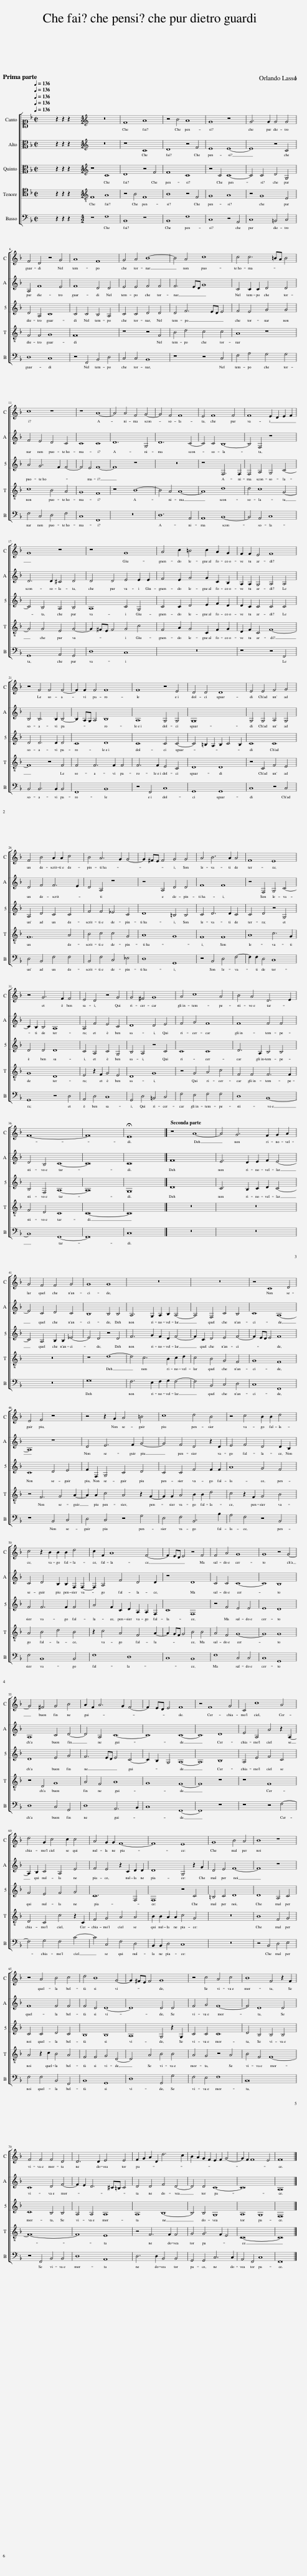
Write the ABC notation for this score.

X:1
%%score [ 1 [ 2 3 ] 4 5 ]
L:1/8
Q:1/4=136
M:2/2
I:linebreak $
K:F
V:1 alto1
V:2 alto
V:3 alto
V:4 tenor
V:5 bass
V:1
 x8 | z2 z2 z2 x2 |[M:4/2][K:treble] z16 | F8 A8 | z4 B4 A8 | %5
 G8 z8 | G6 G2 G4 G4 |$ F4 D4 z4 G4 | A8 F8 | G4 A4 B8- | %10
 B4 A4 c8 | c4 c6 =BA B4 |$ c8 z8 | z8 A8- | A4 A4 F4 G4- | %15
 G4 F4 F8 | E4 F8 F4 | F8 E2 D2 E2 F2 |$ G8 z8 | z8 G8 | %20
 A4 c2 =B4 c2 A2 G2 | F2 F2 E4 F8 |$ z4 F4 F4 F4- | F2 F2 F4 F8 | F8 z4 E4 | %25
 D4 D4 D8 | E4 E4 F4 G4 |$ F4 B4 A2 A2 c4 | B4 A6 G2 G4- | G2 ^FE F4 G4 G4 | %30
 A4 B6 A2 A4 | F8 E8 |$ z4 G6 F2 F4 | E4 D4 z4 G4 | G4 ^F4 G8 | %35
 A4 c8 A4 | B4 A4 D6 E2 |$ F16- | F16 | !fermata!E16 |] %40
 z8 A8- | A4 G6 F2 G2 A2 |$ G4 F4 F4 G4 | G8 G8 | z16 | %45
 z16 | z4 C8 D4 |$ E4 F4 z8 | z4 z2 G2 A4 =B4 | c8 d4 B4 | %50
 z4 c4 B2 B2 d4 |$ c4 z2 B2 B2 B2 d4 | c2 F2 A8 F4- | F2 ED E4 z4 F4 | F4 A4 G8 | %55
 G8 z4 G4- |$ G4 ^F4 G4 B4 | A2 F2 A6 G2 F4- | F2 ED E4 F8 | z4 F8 G4 | %60
 C4 c8 A4 |$ d4 G2 c4 c2 c4 | A4 G2 G2 F8- | F8 E8 | G8 B4 A4 | %65
 B8 z8 |$ z4 A4 B4 c4 | d4 B8 G4- | G2 ^FE F4 G8 | z4 c4 A4 c4 | %70
 B8 F4 z2 F2 |$ F4 F4 F4 D4 | D6 D2 E4 E4 | F2 G2 A2 D2 d6 c2 | B2 A2 G2 F2 E2 F2 G4- | %75
 G2 F2 F8 E4 | F16 |] %77
V:2
 x8 | z2 z2 z2 x2 |[M:4/2][K:treble] z16 | z8 C8 | D8 z4 F4 | %5
 E8 E8- | E8 z4 C4 |$ A,4 F8 E4 | F8 D4 D4 | E4 E4 F4 F4 | %10
 F6 ED G8 | C4 C2 C2 D4 D4 |$ F4 E4 D4 C4 | C8 C8 | D12 G,4 | %15
 D12 C4- | C4 C4 B,8- | B,4 F,4 z8 |$ D6 D2 ^C4 D4 | D4 D4 E4 E2 E2 | %20
 F4 E2 G4 G2 C2 B,2 | A,2 A,2 G,4 A,4 A,4 |$ B,4 B,6 B,2 B,4- | B,2 A,G, A,4 B,8 | A,8 G,4 G,4 | %25
 G,16 | G,4 G,4 A,4 G,4 |$ D4 F4 F6 E2 | D4 A,4 z8 | z4 A,4 D4 D4 | %30
 F8 F8 | z4 F,4 G,4 C4- |$ C2 B,2 B,4 A,8 | A,4 F4 E4 C4 | D8 D4 E4 | %35
 F4 G4 F8 | F8 F4 F4 |$ D4 B,4 C8- | C16 | C16 |] %40
 F16 | E6 D2 E2 F2 E4- |$ E4 C4 D4 C4 | B,8 B,4 B,4 | A,6 G,2 A,2 B,2 A,4- | %45
 A,4 F,4 C4 B,4 | C8 A,8- |$ A,8 z8 | D4 E6 F2 G4- | G4 F4 D4 z2 D2 | %50
 E4 F4 D4 D2 B,2 |$ C4 D4 B,2 B,2 F,2 F,2- | F,2 A,4 F4 D4 D2 | z8 D8 | C4 C4 C8- | %55
 C8 B,8 |$ A,8 C4 D4- | D4 A,4 C8- | C8 C8- | C8 D8 | %60
 E4 A,4 A4 z2 A,2- |$ A,2 B,2 C4 A,4 E4 | F4 E4 z2 C2 D2 D2 | D8 G,4 z2 G2 | D4 E4 F8- | %65
 F8 z8 |$ F8 F4 F4 | F4 D4 D8- | D8 D4 D4 | F4 G4 F8- | %70
 F4 D8 D4 |$ C8 D4 F4- | F2 E2 D6 ^C=B, C4 | D4 D4 F4 D4- | D4 D4 C8- | %75
 C16 | A,16 |] %77
V:3
 x8 | z2 z2 z2 x2 |[M:4/2][K:treble] z8 C8 | D8 z4 F4 | F8 C8 | %5
 z4 C4 C8- | C4 C4 D4 G,4 |$ D4 A,4 C8 | C4 C4 B,4 A,4 | C4 C4 D4 D4 | %10
 D4 F6 ED E4 | F4 E4 G4 G4 |$ A4 G6 F2 F4- | F4 E4 F8- | F8 z8 | %15
 z16 | z8 F,6 F,2 | F,4 A,4 G,4 C4- |$ C4 B,4 A,4 B,4 | A,8 C4 G,4 | %20
 C4 C2 D4 E2 F2 D2 | D2 C2 C4 C4 C4 |$ D4 D6 D2 D4 | C8 D8 | C8 C4 C4- | %25
 C4 =B,2 A,2 B,2 C4 B,2 | C8 C8 |$ A,4 D4 C4 C4 | F4 F4 _E4 C4 | D8 =B,4 B,4 | %30
 C4 D6 D2 C4 | C4 D4 z4 G,4 |$ D4 D4 D8 | C4 A,4 C4 G,4 | B,4 A,4 z4 C4 | %35
 C8 C8 | D6 A,2 B,4 B,4 |$ B,4 F,4 A,8- | A,16 | G,16 |] %40
 D16 | C6 B,2 C2 D2 C4- |$ C4 A,4 B,2 B,2 _E4- | E4 D4 z4 D4 | F6 G2 F2 D2 F4- | %45
 F2 C2 D4 E4 F4- | F2 ED E4 F8 |$ C8 D4 E4 | F2 F,2 G,4 C4 D4 | C4 C4 F4 F2 F2 | %50
 A8 G4 F4 |$ F4 F6 F2 F4 | A4 F2 C2 D2 A,2 A,2 F,2 | C8 F,8 | z4 F4 E4 E4 | %55
 E8 D8 |$ D8 E4 G4 | F6 ED E4 C4- | C2 B,2 G,4 A,8- | A,8 B,8 | %60
 A,4 E4 F4 C4 |$ F4 E4 F4 G4 | C12 F,4 | F,8 z4 C4 | =B,4 C4 D8 | %65
 D8 A,4 C4 |$ C4 C4 D4 C4 | B,8 B,8 | A,8 G,4 z2 G,2 | C4 C4 C8 | %70
 D4 B,4 B,4 B,4 |$ C8 B,4 B,4 | A,4 A,4 A,8 | A,8 B,8- | B,4 B,4 G,8 | %75
 A,8 G,8 | F,16 |] %77
V:4
 x8 | z2 z2 z2 x2 |[M:4/2][K:treble-8] F8 A8 | z4 B4 F8 | B8 z4 F4 | %5
 G8 A8 | z4 G8 E4 |$ F4 F4 G8 | F16 | z8 z4 F4 | %10
 B4 d4 c4 c4 | A8 z8 |$ c8 B4 A4 | G8 F8 | z8 B8- | %15
 B4 A4 A8- | A8 d8 | d4 c8 G4- |$ G4 G4 E4 G4- | G2 ^FE F4 G4 c4 | %20
 F4 A2 G4 C2 F2 G2 | D2 F2 C4 F8- |$ F8 z4 F4 | F4 F6 F2 F4 | F6 F2 E4 C4 | %25
 D8 D8 | z4 C4 F4 E4 |$ F12 A4 | B4 c4 c4 G4 | A8 G8 | %30
 F8 F8 | A8 c6 G2 |$ G8 D8 | E4 z2 F2 G4 E4 | D8 G8 | %35
 z4 G4 A4 c4 | F4 F4 F6 F2 |$ F4 D4 C8 | C16- | C16 |] %40
 z16 | z16 |$ z16 | z8 d8- | d4 c6 B2 c2 d2 | %45
 c4 B4 G4 F4 | G8 F8 |$ z4 F6 G4 A2- | A2 A2 c4 A4 z2 G2- | G2 G2 A4 B2 B2 d4 | %50
 c4 z2 F2 G4 B4 |$ A4 B4 d4 B4 | z2 c4 A4 F4 A2- | A2 GF G4 B4 B4 | A4 F4 G8- | %55
 G8 G8 |$ z4 D4 G8 | A4 F4 A8 | G8 F8- | F8 z8 | %60
 z8 F8 |$ D4 C4 c4 z2 C2 | F4 G4 A4 A4 | B2 B2 A2 A2 c4 G4 | z16 | %65
 B8 F4 G4 |$ A4 z2 c2 B4 A4 | F4 F4 G4 D4- | D4 A4 B4 B4 | A4 G4 z4 A4 | %70
 B4 F4 F8- |$ F16- | F8 E8 | z4 F6 F2 F4 | G4 G6 F2 E4 | %75
 C16- | C16 |] %77
V:5
 x8 | z2 z2 z2 x2 |[M:4/2] z8 F,8 | B,,8 z8 | B,,8 F,8 | %5
 C,8 z4 A,,4 | C,8 =B,,4 C,4 |$ D,8 C,8 | z4 F,,4 B,,4 D,4 | C,4 C,4 B,,8 | %10
 z8 z4 C,4 | F,4 A,4 G,4 G,4 |$ F,4 C,4 D,4 F,4 | C,8 F,,8 | z16 | %15
 D,12 A,,4 | A,,8 B,,8- | B,,4 A,,4 C,8 |$ G,,8 A,,4 G,,4 | D,8 C,8 | %20
 z16 | z8 z4 F,,4 |$ B,,4 B,,6 B,,2 B,,4 | F,,8 B,,8 | z4 F,,4 C,8 | %25
 G,,8 G,,8 | C,8 z4 C,4 |$ D,4 B,,4 F,4 F,4 | B,,4 F,4 C,4 _E,4 | D,8 G,,8 | %30
 z4 B,,4 D,4 F,4- | F,2 F,2 D,4 C,8 |$ G,,8 z4 D,4 | A,,4 D,4 C,8 | G,,4 D,4 =B,,4 C,4 | %35
 F,4 E,4 F,4 F,4 | D,8 B,,8- |$ B,,8 F,,8- | F,,16 | C,16 |] %40
 z16 | z16 |$ z16 | G,16 | F,6 E,2 F,2 G,2 F,4- | %45
 F,4 B,,4 C,4 D,4 | C,8 F,,8 |$ z8 B,,4 C,4 | D,4 C,4 z4 G,4 | E,4 F,4 B,,6 B,2 | %50
 A,4 F,4 z4 B,,4 |$ F,4 B,,8 B,,4 | F,8 D,8 | C,8 B,,8 | F,8 C,4 C,4 | %55
 C,8 G,,8 |$ D,8 C,4 G,,4 | D,8 A,,6 B,,2 | C,8 F,,8- | F,,8 z8 | %60
 z8 z4 F,4- |$ F,4 G,4 F,4 C4- | C4 C,4 F,4 D,4 | B,,2 B,,2 D,4 C,8 | z16 | %65
 z4 B,,4 D,4 E,4 |$ F,4 F,4 B,,4 F,,4 | B,,8 G,,8 | D,8 G,,4 G,4 | F,4 E,4 F,8 | %70
 B,,16 |$ z4 F,,4 B,,4 B,,4 | D,8 A,,8 | D,6 D,2 B,,4 B,,4 | G,,4 G,,4 C,6 C,2 | %75
 A,,4 F,,4 C,8 | F,,16 |] %77
